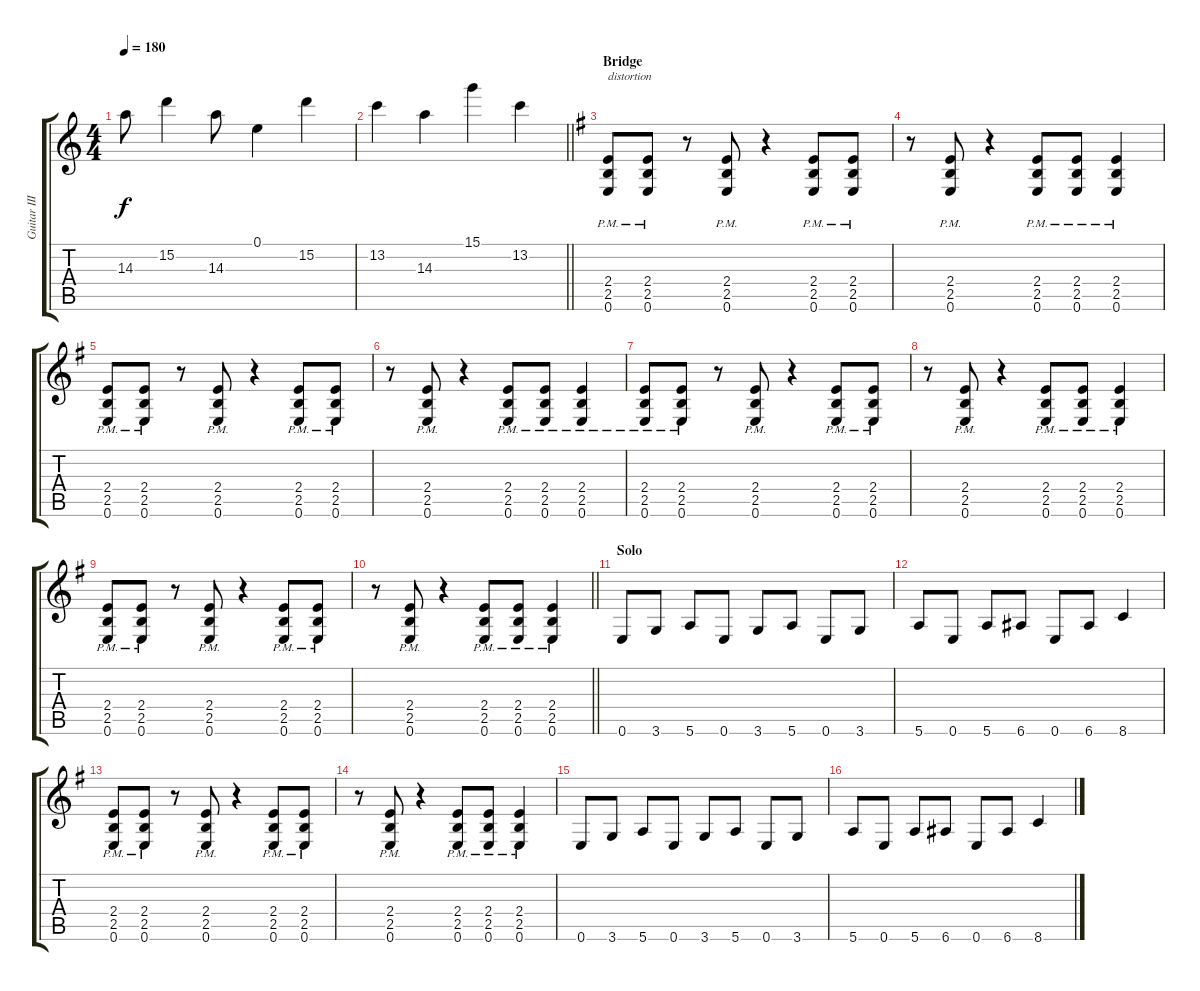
\track ("Guitar III (Jun)" "Guitar III") {instrument distortionguitar}
\staff {score tabs}
\tuning (E4 B3 G3 D3 A2 E2) {hide}
\ts (4 4)
\tempo 180
\clef g2
\ks c
14.3.8{dy f} 15.2.4 14.3.8 0.1.4 15.2.4 |
\barLineRight lightlight
13.2.4 14.3.4 15.1.4 13.2.4 |
\section ("" "Bridge")
\ks g
(2.4{pm} 2.5{pm} 0.6{pm}).8{txt "distortion" instrument distortionguitar} (2.4{pm} 2.5{pm} 0.6{pm}).8 r.8 (2.4{pm} 2.5{pm} 0.6{pm}).8 r.4 (2.4{pm} 2.5{pm} 0.6{pm}).8 (2.4{pm} 2.5{pm} 0.6{pm}).8 |
r.8 (2.4{pm} 2.5{pm} 0.6{pm}).8 r.4 (2.4{pm} 2.5{pm} 0.6{pm}).8 (2.4{pm} 2.5{pm} 0.6{pm}).8 (2.4{pm} 2.5{pm} 0.6{pm}).4 |
(2.4{pm} 2.5{pm} 0.6{pm}).8 (2.4{pm} 2.5{pm} 0.6{pm}).8 r.8 (2.4{pm} 2.5{pm} 0.6{pm}).8 r.4 (2.4{pm} 2.5{pm} 0.6{pm}).8 (2.4{pm} 2.5{pm} 0.6{pm}).8 |
r.8 (2.4{pm} 2.5{pm} 0.6{pm}).8 r.4 (2.4{pm} 2.5{pm} 0.6{pm}).8 (2.4{pm} 2.5{pm} 0.6{pm}).8 (2.4{pm} 2.5{pm} 0.6{pm}).4 |
(2.4{pm} 2.5{pm} 0.6{pm}).8 (2.4{pm} 2.5{pm} 0.6{pm}).8 r.8 (2.4{pm} 2.5{pm} 0.6{pm}).8 r.4 (2.4{pm} 2.5{pm} 0.6{pm}).8 (2.4{pm} 2.5{pm} 0.6{pm}).8 |
r.8 (2.4{pm} 2.5{pm} 0.6{pm}).8 r.4 (2.4{pm} 2.5{pm} 0.6{pm}).8 (2.4{pm} 2.5{pm} 0.6{pm}).8 (2.4{pm} 2.5{pm} 0.6{pm}).4 |
(2.4{pm} 2.5{pm} 0.6{pm}).8 (2.4{pm} 2.5{pm} 0.6{pm}).8 r.8 (2.4{pm} 2.5{pm} 0.6{pm}).8 r.4 (2.4{pm} 2.5{pm} 0.6{pm}).8 (2.4{pm} 2.5{pm} 0.6{pm}).8 |
\barLineRight lightlight
r.8 (2.4{pm} 2.5{pm} 0.6{pm}).8 r.4 (2.4{pm} 2.5{pm} 0.6{pm}).8 (2.4{pm} 2.5{pm} 0.6{pm}).8 (2.4{pm} 2.5{pm} 0.6{pm}).4 |
\section ("" "Solo")
0.6.8 3.6.8 5.6.8 0.6.8 3.6.8 5.6.8 0.6.8 3.6.8 |
5.6.8 0.6.8 5.6.8 6.6.8 0.6.8 6.6.8 8.6.4 |
(2.4{pm} 2.5{pm} 0.6{pm}).8 (2.4{pm} 2.5{pm} 0.6{pm}).8 r.8 (2.4{pm} 2.5{pm} 0.6{pm}).8 r.4 (2.4{pm} 2.5{pm} 0.6{pm}).8 (2.4{pm} 2.5{pm} 0.6{pm}).8 |
r.8 (2.4{pm} 2.5{pm} 0.6{pm}).8 r.4 (2.4{pm} 2.5{pm} 0.6{pm}).8 (2.4{pm} 2.5{pm} 0.6{pm}).8 (2.4{pm} 2.5{pm} 0.6{pm}).4 |
0.6.8 3.6.8 5.6.8 0.6.8 3.6.8 5.6.8 0.6.8 3.6.8 |
5.6.8 0.6.8 5.6.8 6.6.8 0.6.8 6.6.8 8.6.4
